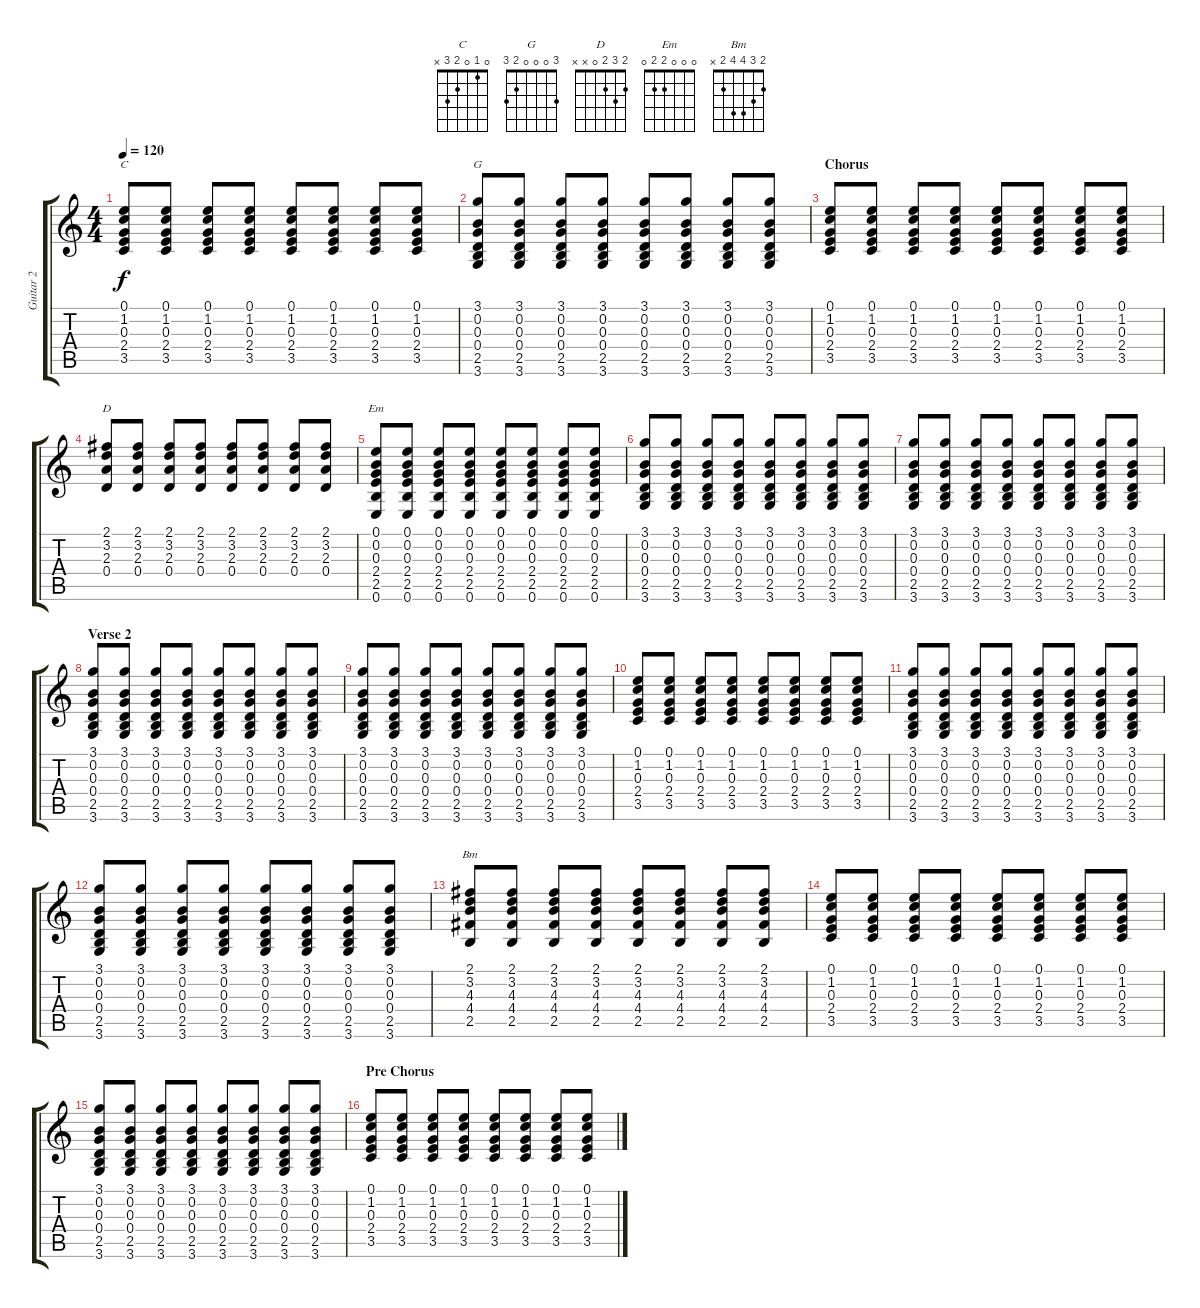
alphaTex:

\track ("Guitar 2" "Guitar 2") {instrument acousticguitarsteel}
\staff {score tabs}
\tuning (E4 B3 G3 D3 A2 E2) {hide}
\chord ("C" 0 1 0 2 3 x)
\chord ("G" 3 0 0 0 2 3)
\chord ("D" 2 3 2 0 x x)
\chord ("Em" 0 0 0 2 2 0)
\chord ("Bm" 2 3 4 4 2 x)
\ts (4 4)
\tempo 120
\clef g2
\ks c
(0.1 1.2 0.3 2.4 3.5).8{ch "C" dy f} (0.1 1.2 0.3 2.4 3.5).8 (0.1 1.2 0.3 2.4 3.5).8 (0.1 1.2 0.3 2.4 3.5).8 (0.1 1.2 0.3 2.4 3.5).8 (0.1 1.2 0.3 2.4 3.5).8 (0.1 1.2 0.3 2.4 3.5).8 (0.1 1.2 0.3 2.4 3.5).8 |
(3.1 0.2 0.3 0.4 2.5 3.6).8{ch "G"} (3.1 0.2 0.3 0.4 2.5 3.6).8 (3.1 0.2 0.3 0.4 2.5 3.6).8 (3.1 0.2 0.3 0.4 2.5 3.6).8 (3.1 0.2 0.3 0.4 2.5 3.6).8 (3.1 0.2 0.3 0.4 2.5 3.6).8 (3.1 0.2 0.3 0.4 2.5 3.6).8 (3.1 0.2 0.3 0.4 2.5 3.6).8 |
\section ("" "Chorus")
(0.1 1.2 0.3 2.4 3.5).8 (0.1 1.2 0.3 2.4 3.5).8 (0.1 1.2 0.3 2.4 3.5).8 (0.1 1.2 0.3 2.4 3.5).8 (0.1 1.2 0.3 2.4 3.5).8 (0.1 1.2 0.3 2.4 3.5).8 (0.1 1.2 0.3 2.4 3.5).8 (0.1 1.2 0.3 2.4 3.5).8 |
(2.1 3.2 2.3 0.4).8{ch "D"} (2.1 3.2 2.3 0.4).8 (2.1 3.2 2.3 0.4).8 (2.1 3.2 2.3 0.4).8 (2.1 3.2 2.3 0.4).8 (2.1 3.2 2.3 0.4).8 (2.1 3.2 2.3 0.4).8 (2.1 3.2 2.3 0.4).8 |
(0.1 0.2 0.3 2.4 2.5 0.6).8{ch "Em"} (0.1 0.2 0.3 2.4 2.5 0.6).8 (0.1 0.2 0.3 2.4 2.5 0.6).8 (0.1 0.2 0.3 2.4 2.5 0.6).8 (0.1 0.2 0.3 2.4 2.5 0.6).8 (0.1 0.2 0.3 2.4 2.5 0.6).8 (0.1 0.2 0.3 2.4 2.5 0.6).8 (0.1 0.2 0.3 2.4 2.5 0.6).8 |
(3.1 0.2 0.3 0.4 2.5 3.6).8 (3.1 0.2 0.3 0.4 2.5 3.6).8 (3.1 0.2 0.3 0.4 2.5 3.6).8 (3.1 0.2 0.3 0.4 2.5 3.6).8 (3.1 0.2 0.3 0.4 2.5 3.6).8 (3.1 0.2 0.3 0.4 2.5 3.6).8 (3.1 0.2 0.3 0.4 2.5 3.6).8 (3.1 0.2 0.3 0.4 2.5 3.6).8 |
(3.1 0.2 0.3 0.4 2.5 3.6).8 (3.1 0.2 0.3 0.4 2.5 3.6).8 (3.1 0.2 0.3 0.4 2.5 3.6).8 (3.1 0.2 0.3 0.4 2.5 3.6).8 (3.1 0.2 0.3 0.4 2.5 3.6).8 (3.1 0.2 0.3 0.4 2.5 3.6).8 (3.1 0.2 0.3 0.4 2.5 3.6).8 (3.1 0.2 0.3 0.4 2.5 3.6).8 |
\section ("" "Verse 2")
(3.1 0.2 0.3 0.4 2.5 3.6).8 (3.1 0.2 0.3 0.4 2.5 3.6).8 (3.1 0.2 0.3 0.4 2.5 3.6).8 (3.1 0.2 0.3 0.4 2.5 3.6).8 (3.1 0.2 0.3 0.4 2.5 3.6).8 (3.1 0.2 0.3 0.4 2.5 3.6).8 (3.1 0.2 0.3 0.4 2.5 3.6).8 (3.1 0.2 0.3 0.4 2.5 3.6).8 |
(3.1 0.2 0.3 0.4 2.5 3.6).8 (3.1 0.2 0.3 0.4 2.5 3.6).8 (3.1 0.2 0.3 0.4 2.5 3.6).8 (3.1 0.2 0.3 0.4 2.5 3.6).8 (3.1 0.2 0.3 0.4 2.5 3.6).8 (3.1 0.2 0.3 0.4 2.5 3.6).8 (3.1 0.2 0.3 0.4 2.5 3.6).8 (3.1 0.2 0.3 0.4 2.5 3.6).8 |
(0.1 1.2 0.3 2.4 3.5).8 (0.1 1.2 0.3 2.4 3.5).8 (0.1 1.2 0.3 2.4 3.5).8 (0.1 1.2 0.3 2.4 3.5).8 (0.1 1.2 0.3 2.4 3.5).8 (0.1 1.2 0.3 2.4 3.5).8 (0.1 1.2 0.3 2.4 3.5).8 (0.1 1.2 0.3 2.4 3.5).8 |
(3.1 0.2 0.3 0.4 2.5 3.6).8 (3.1 0.2 0.3 0.4 2.5 3.6).8 (3.1 0.2 0.3 0.4 2.5 3.6).8 (3.1 0.2 0.3 0.4 2.5 3.6).8 (3.1 0.2 0.3 0.4 2.5 3.6).8 (3.1 0.2 0.3 0.4 2.5 3.6).8 (3.1 0.2 0.3 0.4 2.5 3.6).8 (3.1 0.2 0.3 0.4 2.5 3.6).8 |
(3.1 0.2 0.3 0.4 2.5 3.6).8 (3.1 0.2 0.3 0.4 2.5 3.6).8 (3.1 0.2 0.3 0.4 2.5 3.6).8 (3.1 0.2 0.3 0.4 2.5 3.6).8 (3.1 0.2 0.3 0.4 2.5 3.6).8 (3.1 0.2 0.3 0.4 2.5 3.6).8 (3.1 0.2 0.3 0.4 2.5 3.6).8 (3.1 0.2 0.3 0.4 2.5 3.6).8 |
(2.1 3.2 4.3 4.4 2.5).8{ch "Bm"} (2.1 3.2 4.3 4.4 2.5).8 (2.1 3.2 4.3 4.4 2.5).8 (2.1 3.2 4.3 4.4 2.5).8 (2.1 3.2 4.3 4.4 2.5).8 (2.1 3.2 4.3 4.4 2.5).8 (2.1 3.2 4.3 4.4 2.5).8 (2.1 3.2 4.3 4.4 2.5).8 |
(0.1 1.2 0.3 2.4 3.5).8 (0.1 1.2 0.3 2.4 3.5).8 (0.1 1.2 0.3 2.4 3.5).8 (0.1 1.2 0.3 2.4 3.5).8 (0.1 1.2 0.3 2.4 3.5).8 (0.1 1.2 0.3 2.4 3.5).8 (0.1 1.2 0.3 2.4 3.5).8 (0.1 1.2 0.3 2.4 3.5).8 |
(3.1 0.2 0.3 0.4 2.5 3.6).8 (3.1 0.2 0.3 0.4 2.5 3.6).8 (3.1 0.2 0.3 0.4 2.5 3.6).8 (3.1 0.2 0.3 0.4 2.5 3.6).8 (3.1 0.2 0.3 0.4 2.5 3.6).8 (3.1 0.2 0.3 0.4 2.5 3.6).8 (3.1 0.2 0.3 0.4 2.5 3.6).8 (3.1 0.2 0.3 0.4 2.5 3.6).8 |
\section ("" "Pre Chorus")
(0.1 1.2 0.3 2.4 3.5).8 (0.1 1.2 0.3 2.4 3.5).8 (0.1 1.2 0.3 2.4 3.5).8 (0.1 1.2 0.3 2.4 3.5).8 (0.1 1.2 0.3 2.4 3.5).8 (0.1 1.2 0.3 2.4 3.5).8 (0.1 1.2 0.3 2.4 3.5).8 (0.1 1.2 0.3 2.4 3.5).8
